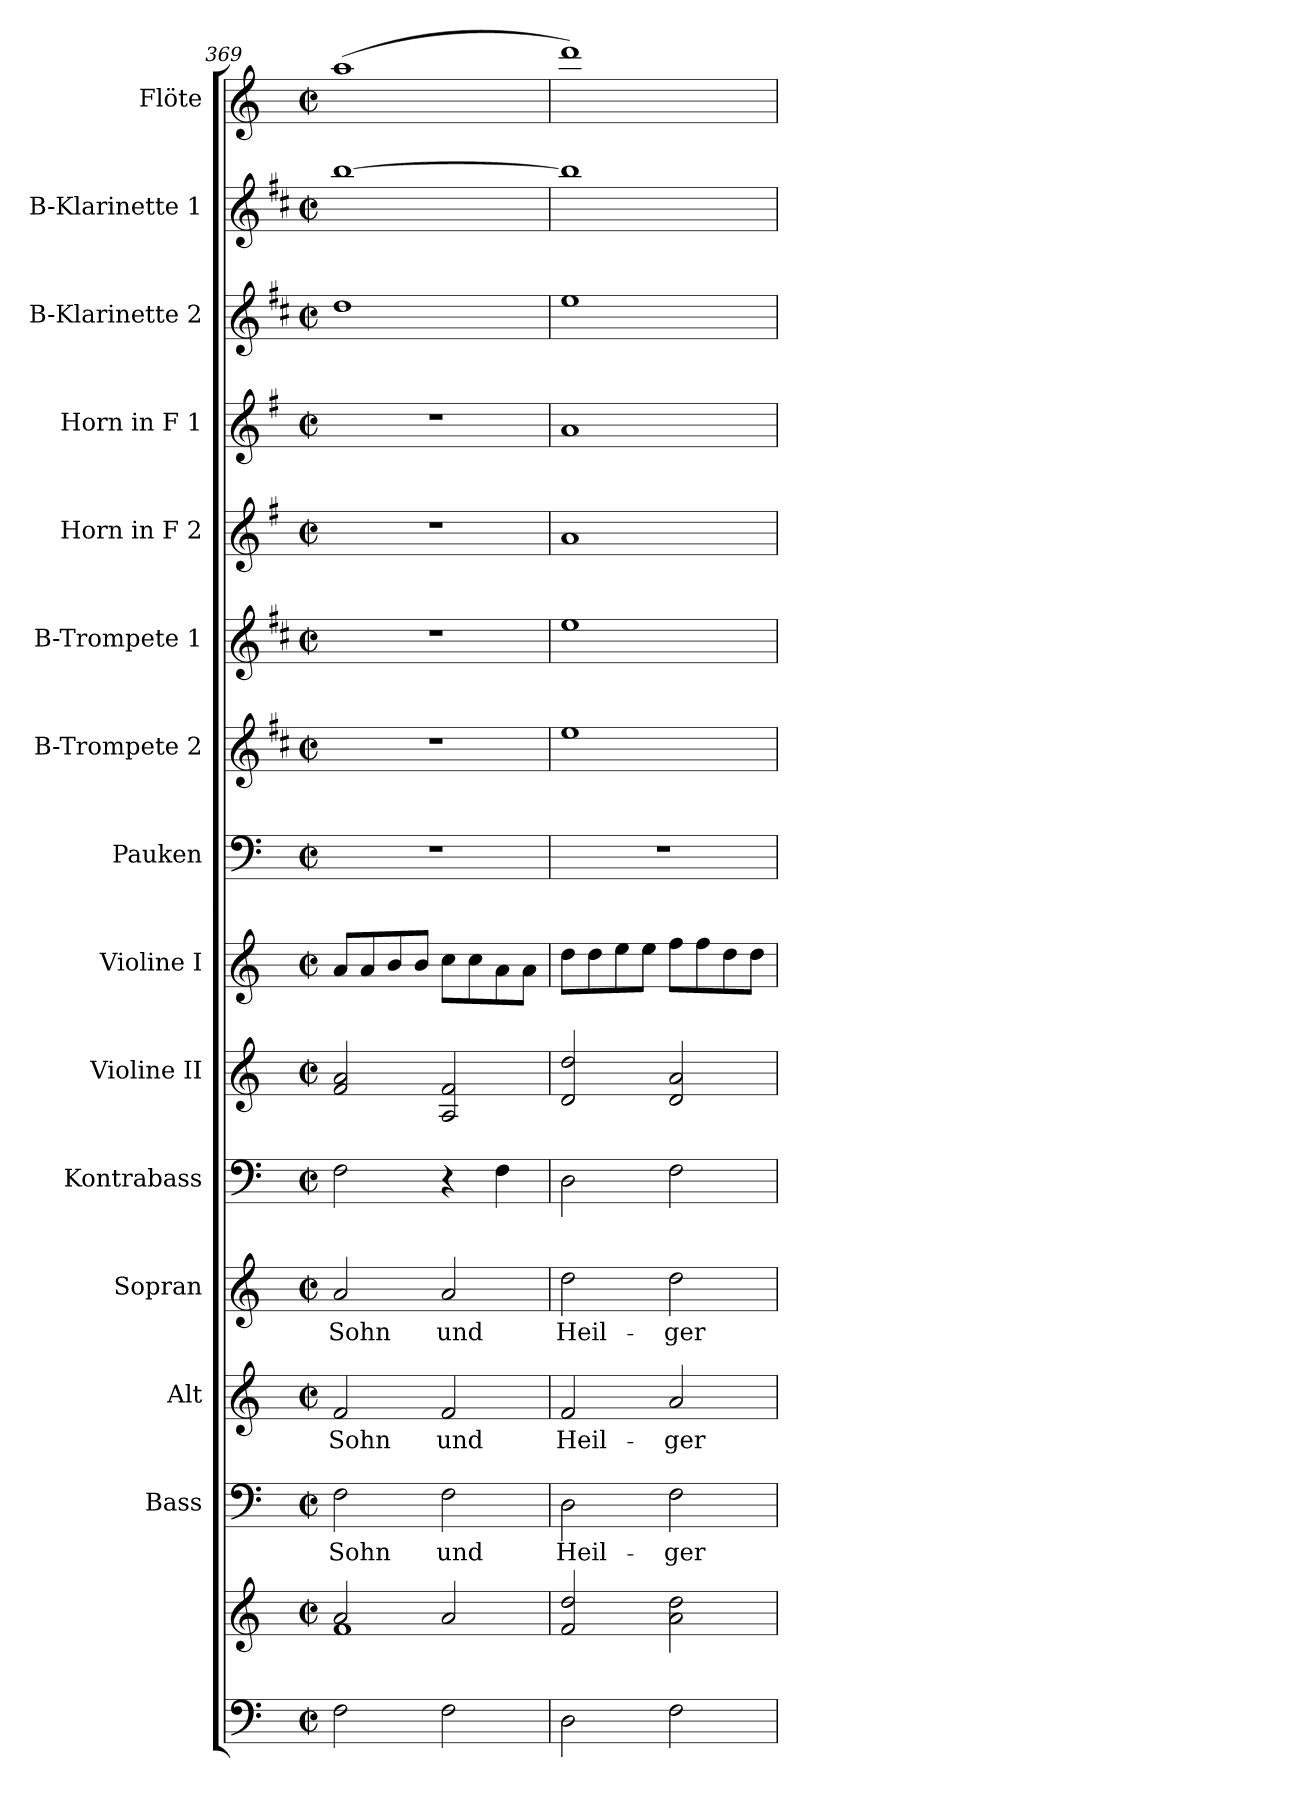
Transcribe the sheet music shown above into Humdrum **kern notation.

**kern	**kern	**kern	**text	**kern	**text	**kern	**text	**kern	**kern	**kern	**kern	**kern	**kern	**kern	**kern	**kern	**kern	**kern
*part15	*part15	*part14	*part14	*part13	*part13	*part12	*part12	*part11	*part10	*part9	*part8	*part7	*part6	*part5	*part4	*part3	*part2	*part1
*staff16	*staff15	*staff14	*staff14	*staff13	*staff13	*staff12	*staff12	*staff11	*staff10	*staff9	*staff8	*staff7	*staff6	*staff5	*staff4	*staff3	*staff2	*staff1
*	*	*I"Bass	*	*I"Alt	*	*I"Sopran	*	*I"Kontrabass	*I"Violine II	*I"Violine I	*I"Pauken	*I"B-Trompete 2	*I"B-Trompete 1	*I"Horn in F 2	*I"Horn in F 1	*I"B-Klarinette 2	*I"B-Klarinette 1	*I"Flöte
*	*	*I'B.	*	*I'A.	*	*I'S.	*	*I'Kb.	*I'Vl. II	*I'Vl. I	*I'Pk.	*I'B Trp. 2	*I'B Trp. 1	*	*	*I'B Kl. 2	*I'B Kl. 1	*I'Fl.
*clefF4	*clefG2	*clefF4	*	*clefG2	*	*clefG2	*	*clefF4	*clefG2	*clefG2	*clefF4	*clefG2	*clefG2	*clefG2	*clefG2	*clefG2	*clefG2	*clefG2
*	*	*	*	*	*	*	*	*ITrd7c12	*	*	*	*ITrd1c2	*ITrd1c2	*ITrd4c7	*ITrd4c7	*ITrd1c2	*ITrd1c2	*
*k[]	*k[]	*k[]	*	*k[]	*	*k[]	*	*k[]	*k[]	*k[]	*k[]	*k[]	*k[]	*k[]	*k[]	*k[]	*k[]	*k[]
*C:	*C:	*C:	*	*C:	*	*C:	*	*C:	*C:	*C:	*C:	*C:	*C:	*C:	*C:	*C:	*C:	*C:
*M2/2	*M2/2	*M2/2	*	*M2/2	*	*M2/2	*	*M2/2	*M2/2	*M2/2	*M2/2	*M2/2	*M2/2	*M2/2	*M2/2	*M2/2	*M2/2	*M2/2
*met(c|)	*met(c|)	*met(c|)	*	*met(c|)	*	*met(c|)	*	*met(c|)	*met(c|)	*met(c|)	*met(c|)	*met(c|)	*met(c|)	*met(c|)	*met(c|)	*met(c|)	*met(c|)	*met(c|)
=369	=369	=369	=369	=369	=369	=369	=369	=369	=369	=369	=369	=369	=369	=369	=369	=369	=369	=369
*	*^	*	*	*	*	*	*	*	*	*	*	*	*	*	*	*	*	*
!	!	!	!	!LO:LY:b	!	!LO:LY:b	!	!LO:LY:b	!	!	!	!	!	!	!	!	!	!	!
2F\	2a/	1f	2F\	Sohn	2f/	Sohn	2a/	Sohn	2FF\	2f/ 2a/	8a/L	1r	1r	1r	1r	1r	1cc	[1aa	(>1aa
.	.	.	.	.	.	.	.	.	.	.	8a/	.	.	.	.	.	.	.	.
.	.	.	.	.	.	.	.	.	.	.	8b/	.	.	.	.	.	.	.	.
.	.	.	.	.	.	.	.	.	.	.	8b/J	.	.	.	.	.	.	.	.
!	!	!	!	!LO:LY:b	!	!LO:LY:b	!	!LO:LY:b	!	!	!	!	!	!	!	!	!	!	!
2F\	2a/	.	2F\	und	2f/	und	2a/	und	4r	2A/ 2f/	8cc\L	.	.	.	.	.	.	.	.
.	.	.	.	.	.	.	.	.	.	.	8cc\	.	.	.	.	.	.	.	.
.	.	.	.	.	.	.	.	.	4FF\	.	8a\	.	.	.	.	.	.	.	.
.	.	.	.	.	.	.	.	.	.	.	8a\J	.	.	.	.	.	.	.	.
*	*v	*v	*	*	*	*	*	*	*	*	*	*	*	*	*	*	*	*	*
=370	=370	=370	=370	=370	=370	=370	=370	=370	=370	=370	=370	=370	=370	=370	=370	=370	=370	=370
!	!	!	!LO:LY:b	!	!LO:LY:b	!	!LO:LY:b	!	!	!	!	!	!	!	!	!	!	!
2D\	2f/ 2dd/	2D\	Heil-	2f/	Heil-	2dd\	Heil-	2DD\	2d/ 2dd/	8dd\L	1r	1dd	1dd	1d	1d	1dd	1aa]	1ddd)
.	.	.	.	.	.	.	.	.	.	8dd\	.	.	.	.	.	.	.	.
.	.	.	.	.	.	.	.	.	.	8ee\	.	.	.	.	.	.	.	.
.	.	.	.	.	.	.	.	.	.	8ee\J	.	.	.	.	.	.	.	.
!	!	!	!LO:LY:b	!	!LO:LY:b	!	!LO:LY:b	!	!	!	!	!	!	!	!	!	!	!
2F\	2a\ 2dd\	2F\	-ger	2a/	-ger	2dd\	-ger	2FF\	2d/ 2a/	8ff\L	.	.	.	.	.	.	.	.
.	.	.	.	.	.	.	.	.	.	8ff\	.	.	.	.	.	.	.	.
.	.	.	.	.	.	.	.	.	.	8dd\	.	.	.	.	.	.	.	.
.	.	.	.	.	.	.	.	.	.	8dd\J	.	.	.	.	.	.	.	.
=	=	=	=	=	=	=	=	=	=	=	=	=	=	=	=	=	=	=
*-	*-	*-	*-	*-	*-	*-	*-	*-	*-	*-	*-	*-	*-	*-	*-	*-	*-	*-
